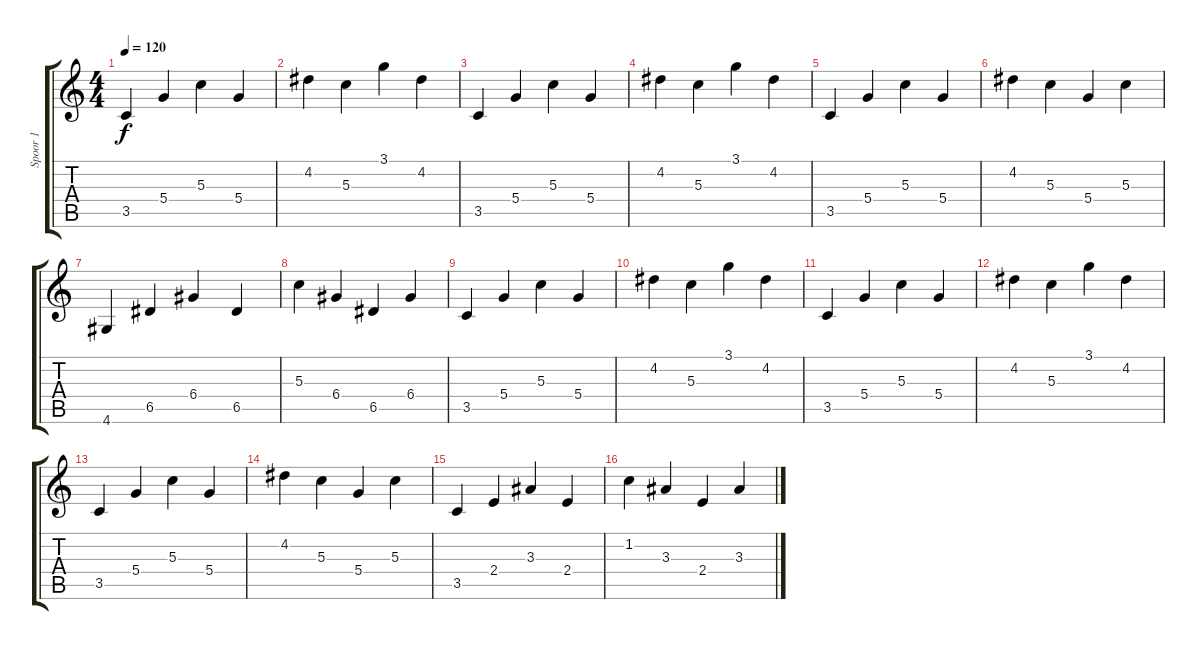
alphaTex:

\track ("Spoor 1" "Spoor 1") {instrument electricguitarclean}
\staff {score tabs}
\tuning (E4 B3 G3 D3 A2 E2) {hide}
\ts (4 4)
\tempo 120
\clef g2
\ks c
3.5.4{dy f instrument electricguitarclean} 5.4.4 5.3.4 5.4.4 |
4.2.4 5.3.4 3.1.4 4.2.4 |
3.5.4 5.4.4 5.3.4 5.4.4 |
4.2.4 5.3.4 3.1.4 4.2.4 |
3.5.4 5.4.4 5.3.4 5.4.4 |
4.2.4 5.3.4 5.4.4 5.3.4 |
4.6.4 6.5.4 6.4.4 6.5.4 |
5.3.4 6.4.4 6.5.4 6.4.4 |
3.5.4 5.4.4 5.3.4 5.4.4 |
4.2.4 5.3.4 3.1.4 4.2.4 |
3.5.4 5.4.4 5.3.4 5.4.4 |
4.2.4 5.3.4 3.1.4 4.2.4 |
3.5.4 5.4.4 5.3.4 5.4.4 |
4.2.4 5.3.4 5.4.4 5.3.4 |
3.5.4 2.4.4 3.3.4 2.4.4 |
1.2.4 3.3.4 2.4.4 3.3.4
